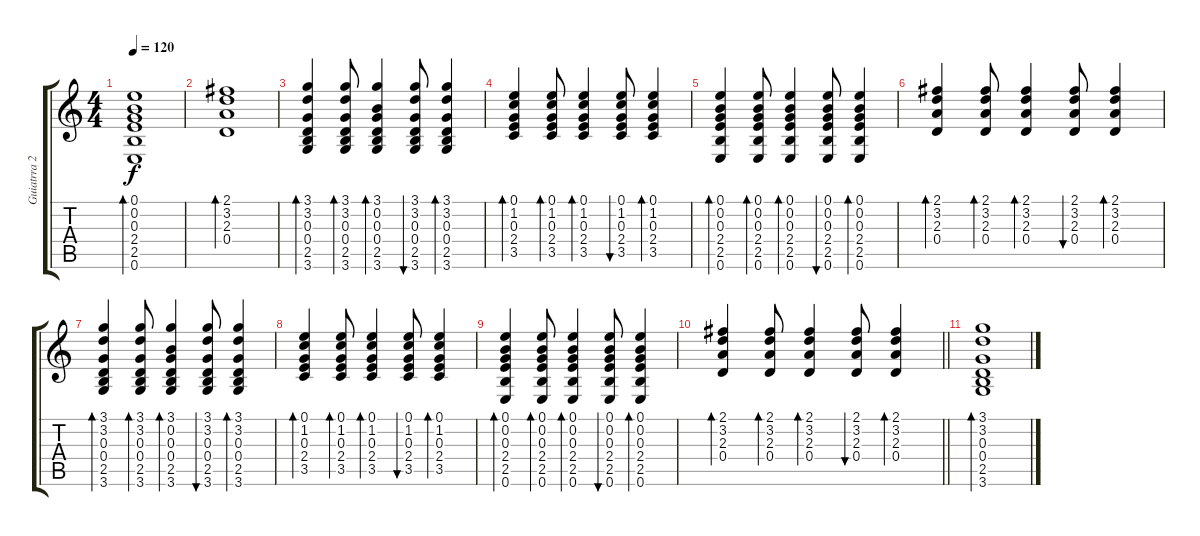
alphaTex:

\track ("Guiatrra 2 (armonia)" "Guiatrra 2") {instrument acousticguitarnylon}
\staff {score tabs}
\tuning (E4 B3 G3 D3 A2 E2) {hide}
\ts (4 4)
\tempo 120
\clef g2
\ks c
(0.1 0.2 0.3 2.4 2.5 0.6).1{bd 240 dy f} |
(2.1 3.2 2.3 0.4).1{bd 60} |
(3.1 3.2 0.3 0.4 2.5 3.6).4{bd 30} (3.1 3.2 0.3 0.4 2.5 3.6).8{bd 30} (3.1 0.2 0.3 0.4 2.5 3.6).4{bd 30} (3.1 3.2 0.3 0.4 2.5 3.6).8{bu 30} (3.1 3.2 0.3 0.4 2.5 3.6).4{bd 30} |
(0.1 1.2 0.3 2.4 3.5).4{bd 30} (0.1 1.2 0.3 2.4 3.5).8{bd 30} (0.1 1.2 0.3 2.4 3.5).4{bd 30} (0.1 1.2 0.3 2.4 3.5).8{bu 30} (0.1 1.2 0.3 2.4 3.5).4{bd 30} |
(0.1 0.2 0.3 2.4 2.5 0.6).4{bd 30} (0.1 0.2 0.3 2.4 2.5 0.6).8{bd 30} (0.1 0.2 0.3 2.4 2.5 0.6).4{bd 30} (0.1 0.2 0.3 2.4 2.5 0.6).8{bu 30} (0.1 0.2 0.3 2.4 2.5 0.6).4{bd 30} |
(2.1 3.2 2.3 0.4).4{bd 30} (2.1 3.2 2.3 0.4).8{bd 30} (2.1 3.2 2.3 0.4).4{bd 30} (2.1 3.2 2.3 0.4).8{bu 30} (2.1 3.2 2.3 0.4).4{bd 30} |
(3.1 3.2 0.3 0.4 2.5 3.6).4{bd 30} (3.1 3.2 0.3 0.4 2.5 3.6).8{bd 30} (3.1 0.2 0.3 0.4 2.5 3.6).4{bd 30} (3.1 3.2 0.3 0.4 2.5 3.6).8{bu 30} (3.1 3.2 0.3 0.4 2.5 3.6).4{bd 30} |
(0.1 1.2 0.3 2.4 3.5).4{bd 30} (0.1 1.2 0.3 2.4 3.5).8{bd 30} (0.1 1.2 0.3 2.4 3.5).4{bd 30} (0.1 1.2 0.3 2.4 3.5).8{bu 30} (0.1 1.2 0.3 2.4 3.5).4{bd 30} |
(0.1 0.2 0.3 2.4 2.5 0.6).4{bd 30} (0.1 0.2 0.3 2.4 2.5 0.6).8{bd 30} (0.1 0.2 0.3 2.4 2.5 0.6).4{bd 30} (0.1 0.2 0.3 2.4 2.5 0.6).8{bu 30} (0.1 0.2 0.3 2.4 2.5 0.6).4{bd 30} |
\barLineRight lightlight
(2.1 3.2 2.3 0.4).4{bd 30} (2.1 3.2 2.3 0.4).8{bd 30} (2.1 3.2 2.3 0.4).4{bd 30} (2.1 3.2 2.3 0.4).8{bu 30} (2.1 3.2 2.3 0.4).4{bd 30} |
(3.1 3.2 0.3 0.4 2.5 3.6).1{bd 60}
